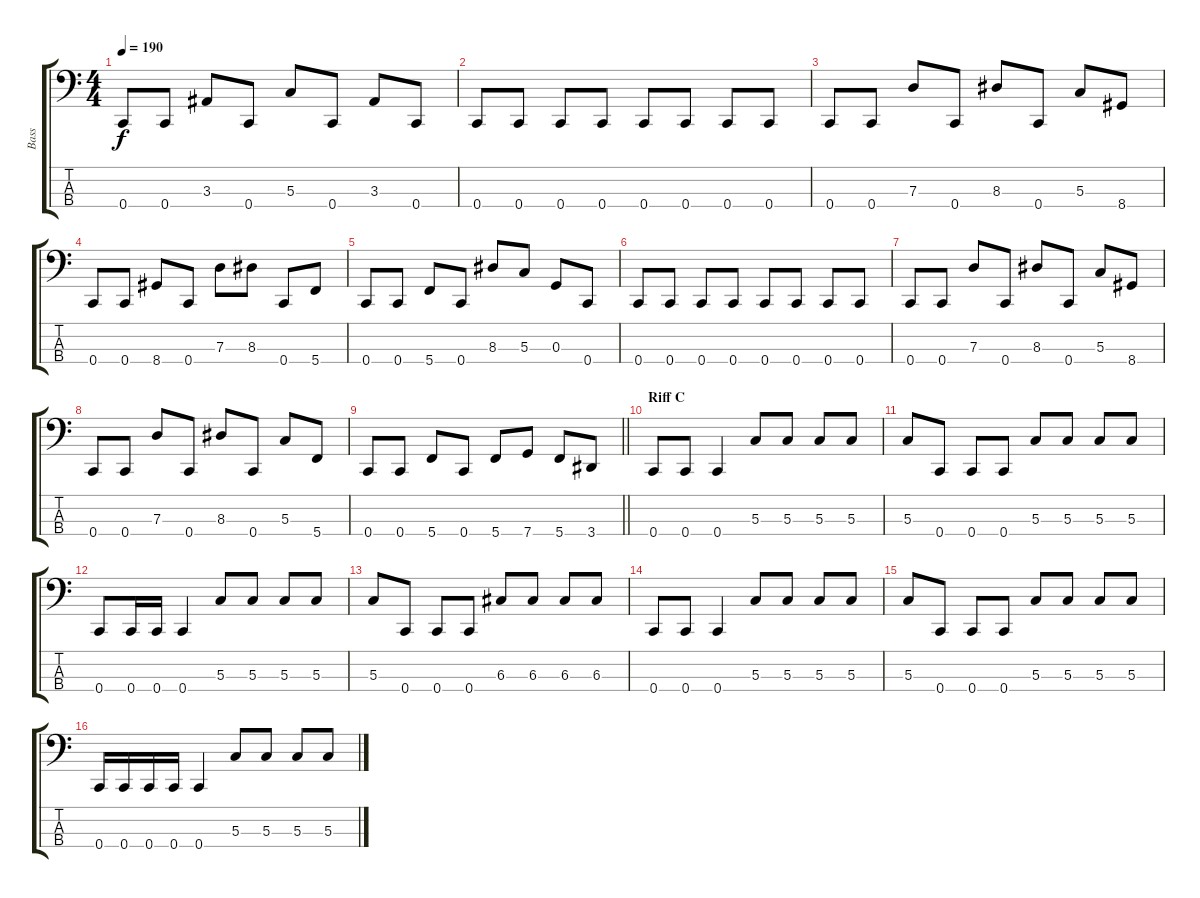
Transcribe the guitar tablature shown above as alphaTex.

\track ("Bass" "Bass") {instrument electricbassfinger}
\staff {score tabs}
\tuning (F2 C2 G1 C1) {hide}
\ts (4 4)
\tempo 190
\clef f4
\ks c
0.4.8{dy f} 0.4.8 3.3.8 0.4.8 5.3.8 0.4.8 3.3.8 0.4.8 |
0.4.8 0.4.8 0.4.8 0.4.8 0.4.8 0.4.8 0.4.8 0.4.8 |
0.4.8 0.4.8 7.3.8 0.4.8 8.3.8 0.4.8 5.3.8 8.4.8 |
0.4.8 0.4.8 8.4.8 0.4.8 7.3.8 8.3.8 0.4.8 5.4.8 |
0.4.8 0.4.8 5.4.8 0.4.8 8.3.8 5.3.8 0.3.8 0.4.8 |
0.4.8 0.4.8 0.4.8 0.4.8 0.4.8 0.4.8 0.4.8 0.4.8 |
0.4.8 0.4.8 7.3.8 0.4.8 8.3.8 0.4.8 5.3.8 8.4.8 |
0.4.8 0.4.8 7.3.8 0.4.8 8.3.8 0.4.8 5.3.8 5.4.8 |
\barLineRight lightlight
0.4.8 0.4.8 5.4.8 0.4.8 5.4.8 7.4.8 5.4.8 3.4.8 |
\section ("" "Riff C")
0.4.8 0.4.8 0.4.4 5.3.8 5.3.8 5.3.8 5.3.8 |
5.3.8 0.4.8 0.4.8 0.4.8 5.3.8 5.3.8 5.3.8 5.3.8 |
0.4.8 0.4.16 0.4.16 0.4.4 5.3.8 5.3.8 5.3.8 5.3.8 |
5.3.8 0.4.8 0.4.8 0.4.8 6.3.8 6.3.8 6.3.8 6.3.8 |
0.4.8 0.4.8 0.4.4 5.3.8 5.3.8 5.3.8 5.3.8 |
5.3.8 0.4.8 0.4.8 0.4.8 5.3.8 5.3.8 5.3.8 5.3.8 |
0.4.16 0.4.16 0.4.16 0.4.16 0.4.4 5.3.8 5.3.8 5.3.8 5.3.8
